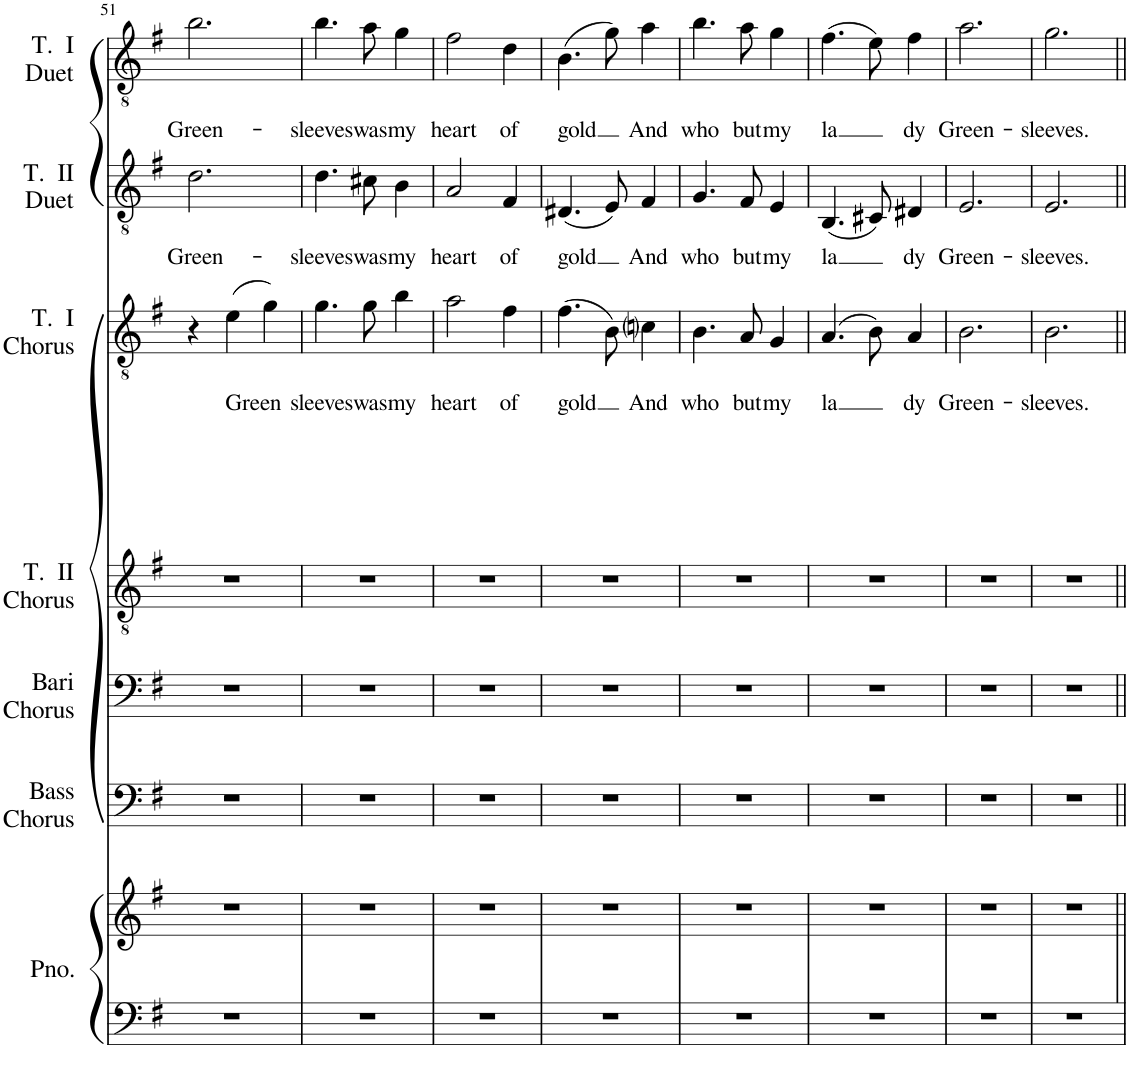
**kern	**kern	**kern	**kern	**kern	**kern	**text	**text	**kern	**text	**text	**kern	**text	**text
*part7	*part7	*part6	*part5	*part4	*part3	*part3	*part3	*part2	*part2	*part2	*part1	*part1	*part1
*staff8	*staff7	*staff6	*staff5	*staff4	*staff3	*staff3	*staff3	*staff2	*staff2	*staff2	*staff1	*staff1	*staff1
*I"Piano	*	*I"Bass Chorus	*I"Baritone Chorus	*I"Tenor II Chorus	*I"Tenor I Chorus	*	*	*I"Tenor II Duet	*	*	*I"Tenor I Duet	*	*
*I'Pno.	*	*I'Bass Chorus	*I'Bari Chorus	*I'T.  II Chorus	*I'T.  I Chorus	*	*	*I'T.  II Duet	*	*	*I'T.  I Duet	*	*
!!LO:PB:g=z
*clefF4	*clefG2	*clefF4	*clefF4	*clefGv2	*clefGv2	*	*	*clefGv2	*	*	*clefGv2	*	*
*k[f#]	*k[f#]	*k[f#]	*k[f#]	*k[f#]	*k[f#]	*	*	*k[f#]	*	*	*k[f#]	*	*
*M3/4	*M3/4	*M3/4	*M3/4	*M3/4	*M3/4	*	*	*M3/4	*	*	*M3/4	*	*
=51	=51	=51	=51	=51	=51	=51	=51	=51	=51	=51	=51	=51	=51
!	!	!	!	!	!	!	!	!	!	!LO:LY:b	!	!	!LO:LY:b
2.r	2.r	2.r	2.r	2.r	4r	.	.	2.d\	.	Green-	2.b\	.	Green-
!	!	!	!	!	!	!	!LO:LY:b	!	!	!	!	!	!
.	.	.	.	.	(4e\	.	Green	.	.	.	.	.	.
.	.	.	.	.	4g\)	.	.	.	.	.	.	.	.
=52	=52	=52	=52	=52	=52	=52	=52	=52	=52	=52	=52	=52	=52
!	!	!	!	!	!	!	!LO:LY:b	!	!	!LO:LY:b	!	!	!LO:LY:b
2.r	2.r	2.r	2.r	2.r	4.g\	.	sleeves	4.d\	.	-sleeves	4.b\	.	-sleeves
!	!	!	!	!	!	!	!LO:LY:b	!	!	!LO:LY:b	!	!	!LO:LY:b
.	.	.	.	.	8g\	.	was	8c#X\	.	was	8a\	.	was
!	!	!	!	!	!	!	!LO:LY:b	!	!	!LO:LY:b	!	!	!LO:LY:b
.	.	.	.	.	4b\	.	my	4B\	.	my	4g\	.	my
=53	=53	=53	=53	=53	=53	=53	=53	=53	=53	=53	=53	=53	=53
!	!	!	!	!	!	!	!LO:LY:b	!	!	!LO:LY:b	!	!	!LO:LY:b
2.r	2.r	2.r	2.r	2.r	2a\	.	heart	2A/	.	heart	2f#\	.	heart
!	!	!	!	!	!	!	!LO:LY:b	!	!	!LO:LY:b	!	!	!LO:LY:b
.	.	.	.	.	4f#\	.	of	4F#/	.	of	4d\	.	of
=54	=54	=54	=54	=54	=54	=54	=54	=54	=54	=54	=54	=54	=54
!	!	!	!	!	!	!	!LO:LY:b	!	!	!LO:LY:b	!	!	!LO:LY:b
2.r	2.r	2.r	2.r	2.r	(4.f#\	.	gold	(4.D#X/	.	gold	(4.B\	.	gold
.	.	.	.	.	8B\)	.	.	8E/)	.	.	8g\)	.	.
!	!	!	!	!	!	!	!LO:LY:b	!	!	!LO:LY:b	!	!	!LO:LY:b
.	.	.	.	.	4cni\	.	And	4F#/	.	And	4a\	.	And
=55	=55	=55	=55	=55	=55	=55	=55	=55	=55	=55	=55	=55	=55
!	!	!	!	!	!	!	!LO:LY:b	!	!	!LO:LY:b	!	!	!LO:LY:b
2.r	2.r	2.r	2.r	2.r	4.B\	.	who	4.G/	.	who	4.b\	.	who
!	!	!	!	!	!	!	!LO:LY:b	!	!	!LO:LY:b	!	!	!LO:LY:b
.	.	.	.	.	8A/	.	but	8F#/	.	but	8a\	.	but
!	!	!	!	!	!	!	!LO:LY:b	!	!	!LO:LY:b	!	!	!LO:LY:b
.	.	.	.	.	4G/	.	my	4E/	.	my	4g\	.	my
=56	=56	=56	=56	=56	=56	=56	=56	=56	=56	=56	=56	=56	=56
!	!	!	!	!	!	!	!LO:LY:b	!	!	!LO:LY:b	!	!	!LO:LY:b
2.r	2.r	2.r	2.r	2.r	(4.A/	.	la	(4.BB/	.	la	(4.f#\	.	la
.	.	.	.	.	8B\)	.	.	8C#X/)	.	.	8e\)	.	.
!	!	!	!	!	!	!	!LO:LY:b	!	!	!LO:LY:b	!	!	!LO:LY:b
.	.	.	.	.	4A/	.	dy	4D#X/	.	dy	4f#\	.	dy
=57	=57	=57	=57	=57	=57	=57	=57	=57	=57	=57	=57	=57	=57
!	!	!	!	!	!	!	!LO:LY:b	!	!	!LO:LY:b	!	!	!LO:LY:b
2.r	2.r	2.r	2.r	2.r	2.B\	.	Green-	2.E/	.	Green-	2.a\	.	Green-
=58	=58	=58	=58	=58	=58	=58	=58	=58	=58	=58	=58	=58	=58
!	!	!	!	!	!	!	!LO:LY:b	!	!	!LO:LY:b	!	!	!LO:LY:b
2.r	2.r	2.r	2.r	2.r	2.B\	.	-sleeves.	2.E/	.	-sleeves.	2.g\	.	-sleeves.
=||	=||	=||	=||	=||	=||	=||	=||	=||	=||	=||	=||	=||	=||
*-	*-	*-	*-	*-	*-	*-	*-	*-	*-	*-	*-	*-	*-
